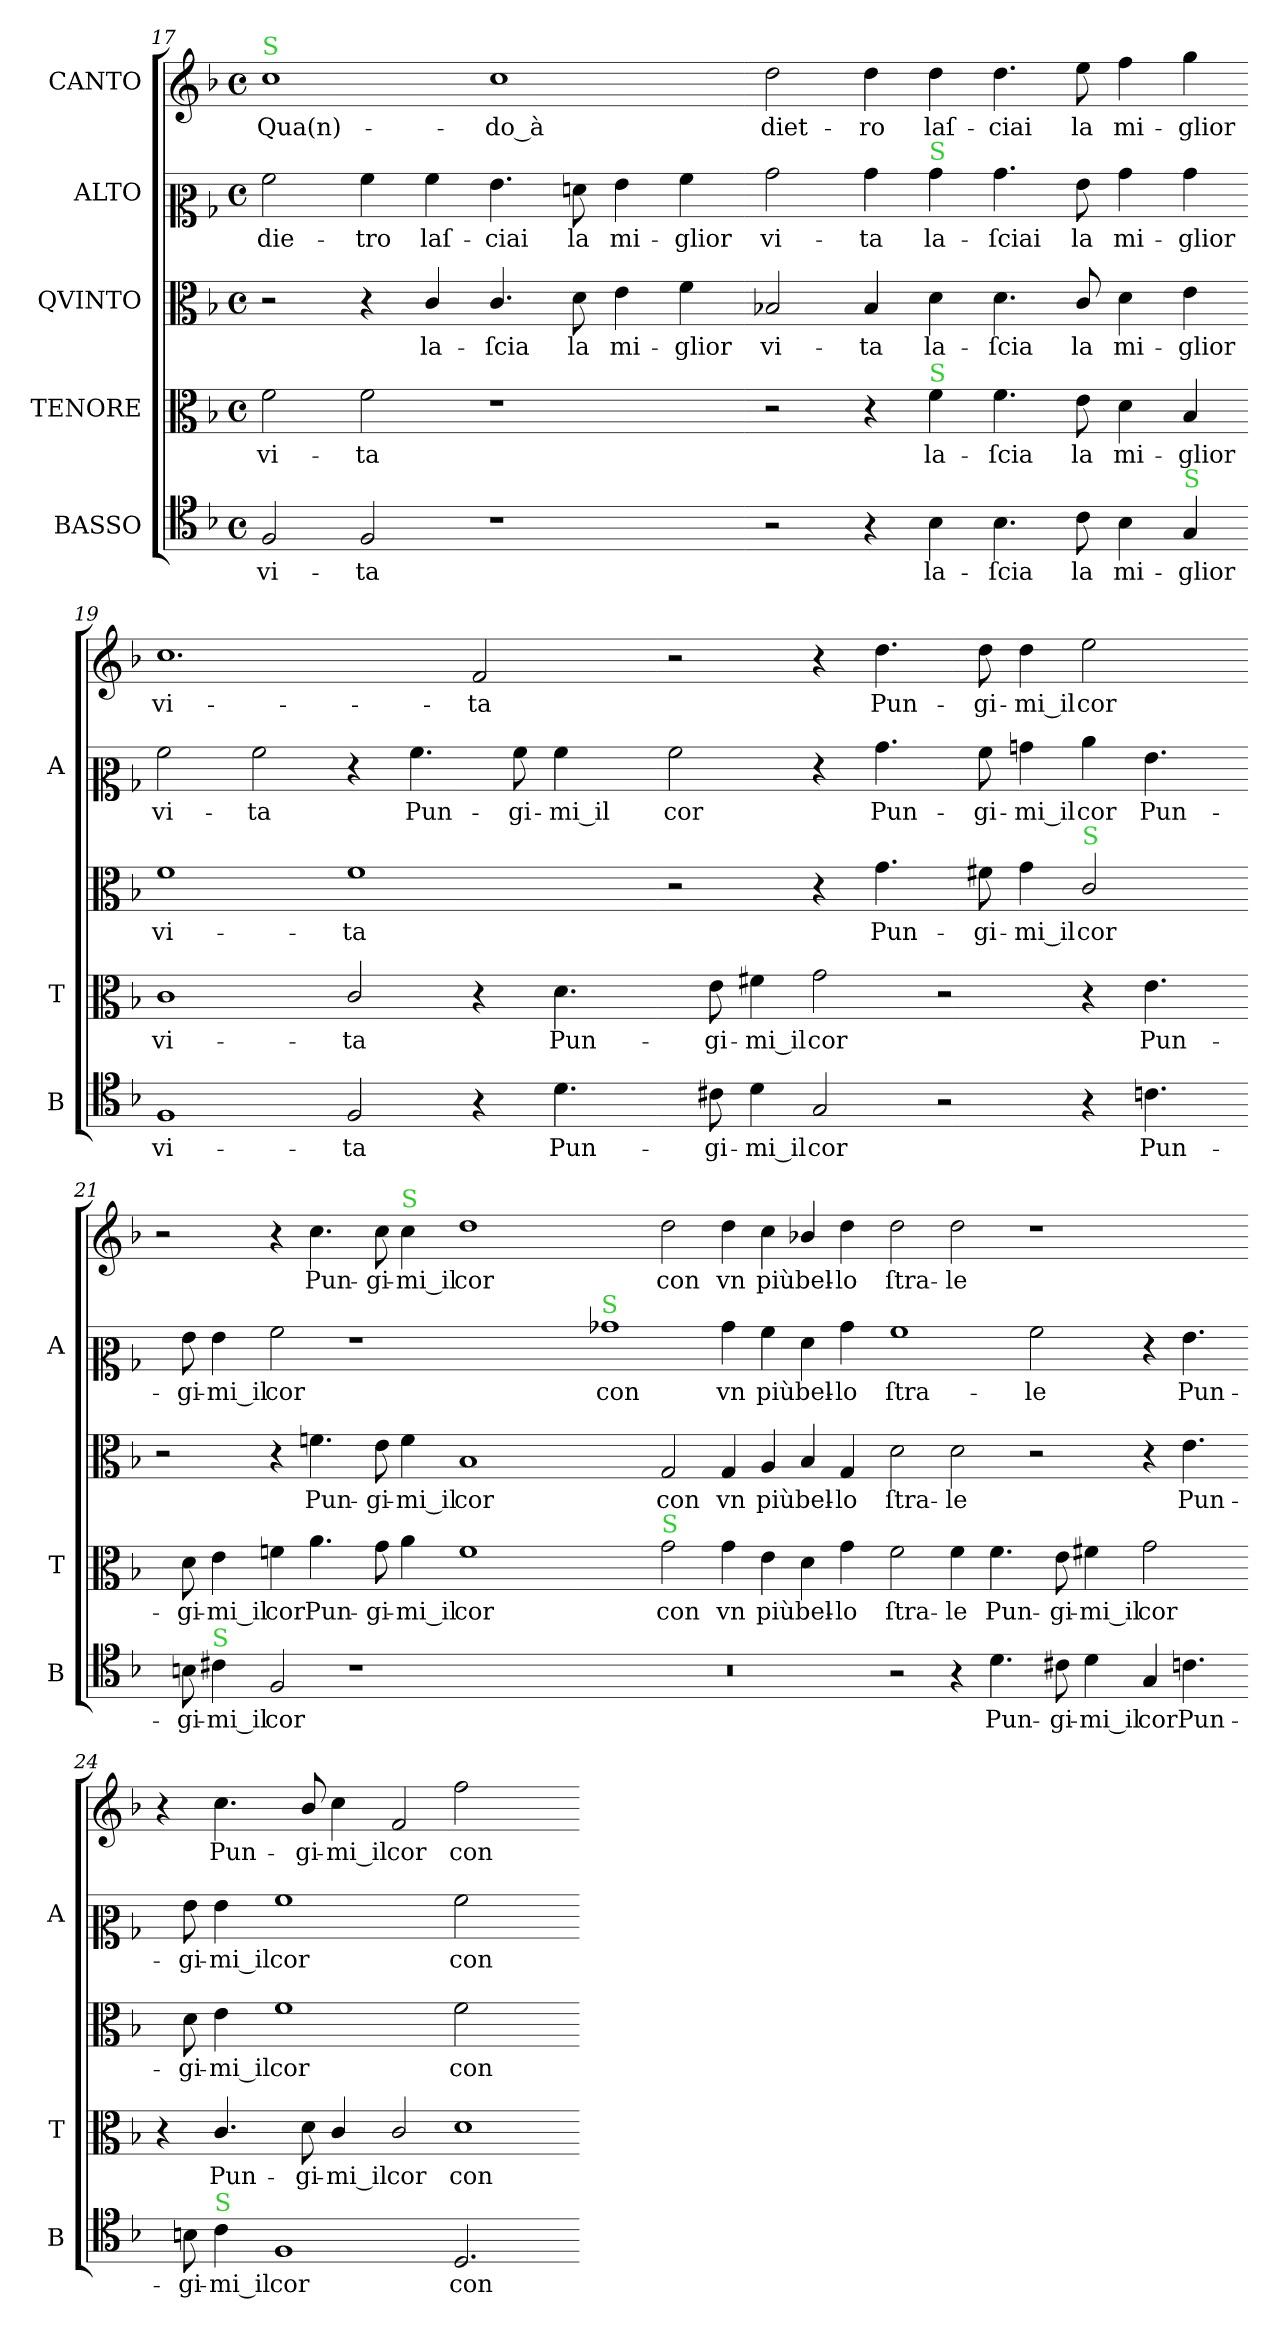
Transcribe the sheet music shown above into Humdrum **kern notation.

**kern	**text	**kern	**text	**kern	**text	**kern	**text	**kern	**text
*part5	*part5	*part4	*part4	*part3	*part3	*part2	*part2	*part1	*part1
*staff5	*staff5	*staff4	*staff4	*staff3	*staff3	*staff2	*staff2	*staff1	*staff1
*I"BASSO	*	*I"TENORE	*	*I"QVINTO	*	*I"ALTO	*	*I"CANTO	*
*I'B	*	*I'T	*	*	*	*I'A	*	*	*
*clefC4	*	*clefC3	*	*clefC3	*	*clefC2	*	*clefG2	*
*k[b-]	*	*k[b-]	*	*k[b-]	*	*k[b-]	*	*k[b-]	*
*F:	*	*F:	*	*F:	*	*F:	*	*F:	*
*M2/1	*	*M2/1	*	*M2/1	*	*M2/1	*	*M2/1	*
*met(c)	*	*met(c)	*	*met(c)	*	*met(c)	*	*met(c)	*
=17	=17	=17	=17	=17	=17	=17	=17	=17	=17
!	!	!	!	!	!	!	!	!LO:TX:a:color=limegreen:t=S	!
2F/	vi-	2f\	vi-	2r	.	2a\	die-	1cc\	Qua(n)-
2F/	-ta	2f\	-ta	4r	.	4a\	-tro	.	.
.	.	.	.	4c/	la-	4a\	laſ-	.	.
1r	.	1r	.	4.c/	-ſcia	4.g\	-ciai	1cc\	-do_à
.	.	.	.	8d\	la	8fn\	la	.	.
.	.	.	.	4e\	mi-	4g\	mi-	.	.
.	.	.	.	4f\	-glior	4a\	-glior	.	.
=18-	=18-	=18-	=18-	=18-	=18-	=18-	=18-	=18-	=18-
2r	.	2r	.	2B-X/	vi-	2b-\	vi-	2dd\	diet-
4r	.	4r	.	4B-/	-ta	4b-\	-ta	4dd\	-ro
!	!	!	!	!	!	!LO:TX:a:color=limegreen:t=S	!	!	!
!	!	!LO:TX:a:color=limegreen:t=S	!	!	!	!	!	!	!
4B-\	la-	4f\	la-	4d\	la-	4b-\	la-	4dd\	laſ-
4.B-\	-ſcia	4.f\	-ſcia	4.d\	-ſcia	4.b-\	-ſciai	4.dd\	-ciai
8c\	la	8e\	la	8c/	la	8g\	la	8ee\	la
4B-\	mi-	4d\	mi-	4d\	mi-	4b-\	mi-	4ff\	mi-
!LO:TX:a:color=limegreen:t=S	!	!	!	!	!	!	!	!	!
4G/	-glior	4B-/	-glior	4e\	-glior	4b-\	-glior	4gg\	-glior
=19-	=19-	=19-	=19-	=19-	=19-	=19-	=19-	=19-	=19-
1F/	vi-	1c\	vi-	1f\	vi-	2a\	vi-	1.cc\	vi-
.	.	.	.	.	.	2a\	-ta	.	.
2F/	-ta	2c/	-ta	1f\	-ta	4r	.	.	.
.	.	.	.	.	.	4.a\	Pun-	.	.
4r	.	4r	.	.	.	.	.	2f/	-ta
.	.	.	.	.	.	8a\	-gi-	.	.
4.d\	Pun-	4.d\	Pun-	.	.	4a\	-mi_il	.	.
.	.	.	.	8ryy	.	8ryy	.	8ryy	.
=20-	=20-	=20-	=20-	=20-	=20-	=20-	=20-	=20-	=20-
8ryy	.	8ryy	.	2r	.	2a\	cor	2r	.
8c#X\	-gi-	8e\	-gi-	.	.	.	.	.	.
4d\	-mi_il	4f#X\	-mi_il	.	.	.	.	.	.
2G/	cor	2g\	cor	4r	.	4r	.	4r	.
!	!	!	!	!	!	!	!LO:LY:i	!	!
.	.	.	.	4.g\	Pun-	4.b-\	Pun-	4.dd\	Pun-
2r	.	2r	.	.	.	.	.	.	.
!	!	!	!	!	!	!	!LO:LY:i	!	!
.	.	.	.	8f#X\	-gi-	8a\	-gi-	8dd\	-gi-
!	!	!	!	!	!	!	!LO:LY:i	!	!
.	.	.	.	4g\	-mi_il	4bn\	-mi_il	4dd\	-mi_il
!	!	!	!	!LO:TX:a:color=limegreen:t=S	!	!	!	!	!
!	!	!	!	!	!	!	!LO:LY:i	!	!
4r	.	4r	.	2c/	cor	4cc\	cor	2ee\	cor
!	!LO:LY:i	!	!LO:LY:i	!	!	!	!LO:LY:i	!	!
4.cn\	Pun-	4.e\	Pun-	.	.	4.g\	Pun-	.	.
.	.	.	.	8ryy	.	.	.	8ryy	.
=21-	=21-	=21-	=21-	=21-	=21-	=21-	=21-	=21-	=21-
8ryy	.	8ryy	.	2r	.	8ryy	.	2r	.
!	!LO:LY:i	!	!LO:LY:i	!	!	!	!LO:LY:i	!	!
8Bn\	-gi-	8d\	-gi-	.	.	8g\	-gi-	.	.
!LO:TX:a:color=limegreen:t=S	!	!	!	!	!	!	!	!	!
!	!LO:LY:i	!	!LO:LY:i	!	!	!	!LO:LY:i	!	!
4c#X\	-mi_il	4e\	-mi_il	.	.	4g\	-mi_il	.	.
!	!LO:LY:i	!	!LO:LY:i	!	!	!	!LO:LY:i	!	!
2F/	cor	4fn\	cor	4r	.	2a\	cor	4r	.
!	!	!	!LO:LY:i	!	!	!	!	!	!LO:LY:i
.	.	4.a\	Pun-	4.fn\	Pun-	.	.	4.cc\	Pun-
1r	.	.	.	.	.	1r	.	.	.
!	!	!	!LO:LY:i	!	!	!	!	!	!LO:LY:i
.	.	8g\	-gi-	8e\	-gi-	.	.	8cc\	-gi-
!	!	!	!	!	!	!	!	!LO:TX:a:color=limegreen:t=S	!
!	!	!	!LO:LY:i	!	!	!	!	!	!LO:LY:i
.	.	4a\	-mi_il	4f\	-mi_il	.	.	4cc\	-mi_il
!	!	!	!LO:LY:i	!	!	!	!	!	!LO:LY:i
.	.	1f\	cor	1B-/	cor	.	.	1dd\	cor
2ryy	.	.	.	.	.	2ryy	.	.	.
=22-	=22-	=22-	=22-	=22-	=22-	=22-	=22-	=22-	=22-
!	!	!	!	!	!	!LO:TX:a:color=limegreen:t=S	!	!	!
0r	.	2ryy	.	2ryy	.	1b-X\	con	2ryy	.
!	!	!LO:TX:a:color=limegreen:t=S	!	!	!	!	!	!	!
.	.	2g\	con	2G/	con	.	.	2dd\	con
.	.	4g\	vn	4G/	vn	4b-\	vn	4dd\	vn
.	.	4e\	più	4A/	più	4a\	più	4cc\	più
.	.	4d\	bel-	4B-/	bel-	4f\	bel-	4b-X/	bel-
.	.	4g\	-lo	4G/	-lo	4b-\	-lo	4dd\	-lo
=23-	=23-	=23-	=23-	=23-	=23-	=23-	=23-	=23-	=23-
2r	.	2f\	ſtra-	2d\	ſtra-	1a\	ſtra-	2dd\	ſtra-
4r	.	4f\	-le	2d\	-le	.	.	2dd\	-le
4.d\	Pun-	4.f\	Pun-	.	.	.	.	.	.
.	.	.	.	2r	.	2a\	-le	1r	.
8c#X\	-gi-	8e\	-gi-	.	.	.	.	.	.
4d\	-mi_il	4f#X\	-mi_il	.	.	.	.	.	.
4G/	cor	2g\	cor	4r	.	4r	.	.	.
!	!LO:LY:i	!	!	!	!LO:LY:i	!	!	!	!
4.cn\	Pun-	.	.	4.e\	Pun-	4.g\	Pun-	.	.
.	.	8ryy	.	.	.	.	.	8ryy	.
=24-	=24-	=24-	=24-	=24-	=24-	=24-	=24-	=24-	=24-
8ryy	.	4r	.	8ryy	.	8ryy	.	4r	.
!	!LO:LY:i	!	!	!	!LO:LY:i	!	!	!	!
8Bn\	-gi-	.	.	8d\	-gi-	8g\	-gi-	.	.
!LO:TX:a:color=limegreen:t=S	!	!	!	!	!	!	!	!	!
!	!LO:LY:i	!	!	!	!LO:LY:i	!	!	!	!
4c\	-mi_il	4.c/	Pun-	4e\	-mi_il	4g\	-mi_il	4.cc\	Pun-
!	!LO:LY:i	!	!	!	!LO:LY:i	!	!	!	!
1F/	cor	.	.	1f\	cor	1a\	cor	.	.
.	.	8d\	-gi-	.	.	.	.	8b-/	-gi-
.	.	4c/	-mi_il	.	.	.	.	4cc\	-mi_il
.	.	2c/	cor	.	.	.	.	2f/	cor
!LO:N:vis=2.	!	!	!	!	!LO:LY:i	!	!	!	!
2D/	con	1d\	con	2f\	con	2a\	con	2ff\	con
2ryy	.	.	.	2ryy	.	2ryy	.	2ryy	.
=-	=-	=-	=-	=-	=-	=-	=-	=-	=-
*-	*-	*-	*-	*-	*-	*-	*-	*-	*-
